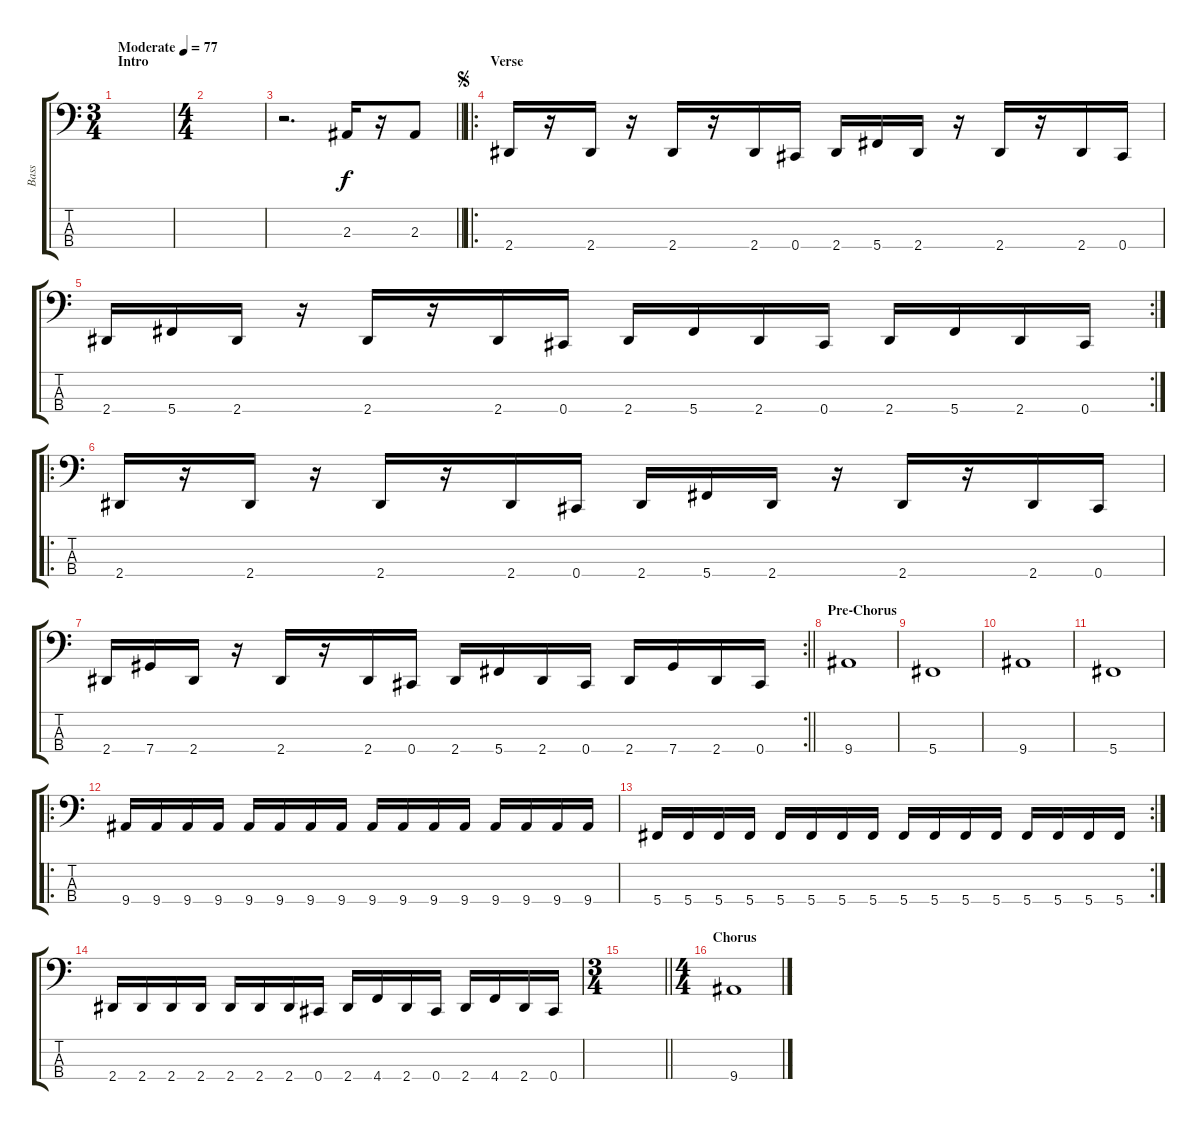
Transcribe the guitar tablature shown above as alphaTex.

\track ("Bass" "Bass") {instrument electricbasspick}
\staff {score tabs}
\tuning (Gb2 Db2 Ab1 Db1) {hide}
\ts (3 4)
\section ("" "Intro")
\tempo (77 "Moderate")
\clef f4
\ks c
|
\ts (4 4)
|
\barLineRight lightlight
r.2{d} 2.3.16 r.16 2.3.8 |
\ro
\section ("" "Verse")
\jump segno
2.4.16 r.16 2.4.16 r.16 2.4.16 r.16 2.4.16 0.4.16 2.4.16 5.4.16 2.4.16 r.16 2.4.16 r.16 2.4.16 0.4.16 |
\rc 2
2.4.16 5.4.16 2.4.16 r.16 2.4.16 r.16 2.4.16 0.4.16 2.4.16 5.4.16 2.4.16 0.4.16 2.4.16 5.4.16 2.4.16 0.4.16 |
\ro
2.4.16 r.16 2.4.16 r.16 2.4.16 r.16 2.4.16 0.4.16 2.4.16 5.4.16 2.4.16 r.16 2.4.16 r.16 2.4.16 0.4.16 |
\rc 2
\barLineRight lightlight
2.4.16 7.4.16 2.4.16 r.16 2.4.16 r.16 2.4.16 0.4.16 2.4.16 5.4.16 2.4.16 0.4.16 2.4.16 7.4.16 2.4.16 0.4.16 |
\section ("" "Pre-Chorus")
9.4.1 |
5.4.1 |
9.4.1 |
5.4.1 |
\ro
9.4.16 9.4.16 9.4.16 9.4.16 9.4.16 9.4.16 9.4.16 9.4.16 9.4.16 9.4.16 9.4.16 9.4.16 9.4.16 9.4.16 9.4.16 9.4.16 |
\rc 2
5.4.16 5.4.16 5.4.16 5.4.16 5.4.16 5.4.16 5.4.16 5.4.16 5.4.16 5.4.16 5.4.16 5.4.16 5.4.16 5.4.16 5.4.16 5.4.16 |
2.4.16 2.4.16 2.4.16 2.4.16 2.4.16 2.4.16 2.4.16 0.4.16 2.4.16 4.4.16 2.4.16 0.4.16 2.4.16 4.4.16 2.4.16 0.4.16 |
\ts (3 4)
\barLineRight lightlight
|
\ts (4 4)
\section ("" "Chorus")
9.4.1
